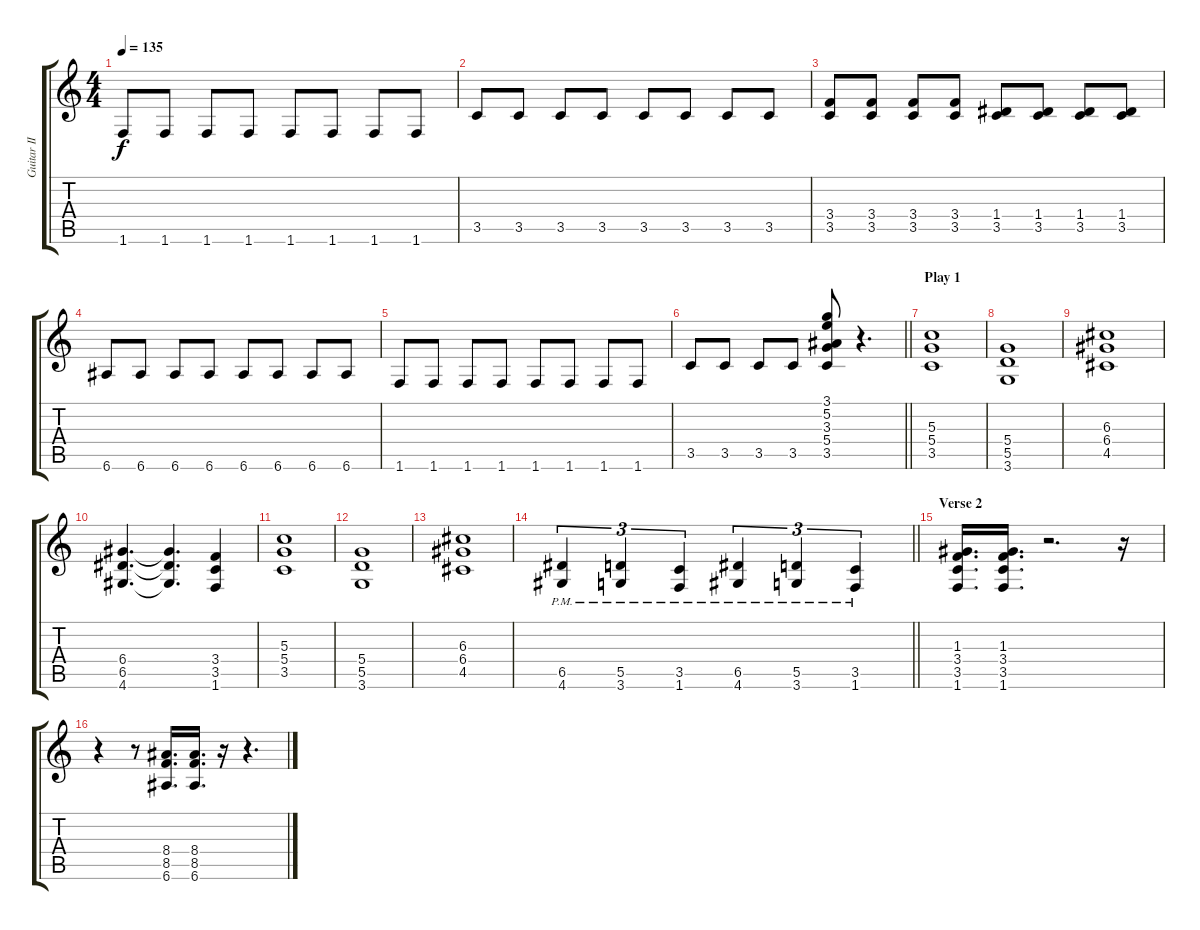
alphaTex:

\track ("Guitar II" "Guitar II") {instrument distortionguitar}
\staff {score tabs}
\tuning (E4 B3 G3 D3 A2 E2) {hide}
\ts (4 4)
\tempo 135
\clef g2
\ks c
1.6.8{dy f} 1.6.8 1.6.8 1.6.8 1.6.8 1.6.8 1.6.8 1.6.8 |
3.5.8 3.5.8 3.5.8 3.5.8 3.5.8 3.5.8 3.5.8 3.5.8 |
(3.4 3.5).8 (3.4 3.5).8 (3.4 3.5).8 (3.4 3.5).8 (1.4 3.5).8 (1.4 3.5).8 (1.4 3.5).8 (1.4 3.5).8 |
6.6.8 6.6.8 6.6.8 6.6.8 6.6.8 6.6.8 6.6.8 6.6.8 |
1.6.8 1.6.8 1.6.8 1.6.8 1.6.8 1.6.8 1.6.8 1.6.8 |
\barLineRight lightlight
3.5.8 3.5.8 3.5.8 3.5.8 (3.1 5.2 3.3 5.4 3.5).8 r.4{d} |
\section ("" "Play 1")
(5.3 5.4 3.5).1 |
(5.4 5.5 3.6).1 |
(6.3 6.4 4.5).1 |
(6.4 6.5 4.6).4{d} (6.4{t} 6.5{t} 4.6{t}).4{d} (3.4 3.5 1.6).4 |
(5.3 5.4 3.5).1 |
(5.4 5.5 3.6).1 |
(6.3 6.4 4.5).1 |
\barLineRight lightlight
(6.5{pm} 4.6{pm}).4{tu (3 2)} (5.5{pm} 3.6{pm}).4{tu (3 2)} (3.5{pm} 1.6{pm}).4{tu (3 2)} (6.5{pm} 4.6{pm}).4{tu (3 2)} (5.5{pm} 3.6{pm}).4{tu (3 2)} (3.5{pm} 1.6{pm}).4{tu (3 2)} |
\section ("" "Verse 2")
(1.3 3.4 3.5 1.6).16{d} (1.3 3.4 3.5 1.6).16{d} r.2{d} r.16 |
r.4 r.8 (8.4 8.5 6.6).16{d} (8.4 8.5 6.6).16{d} r.16 r.4{d}
